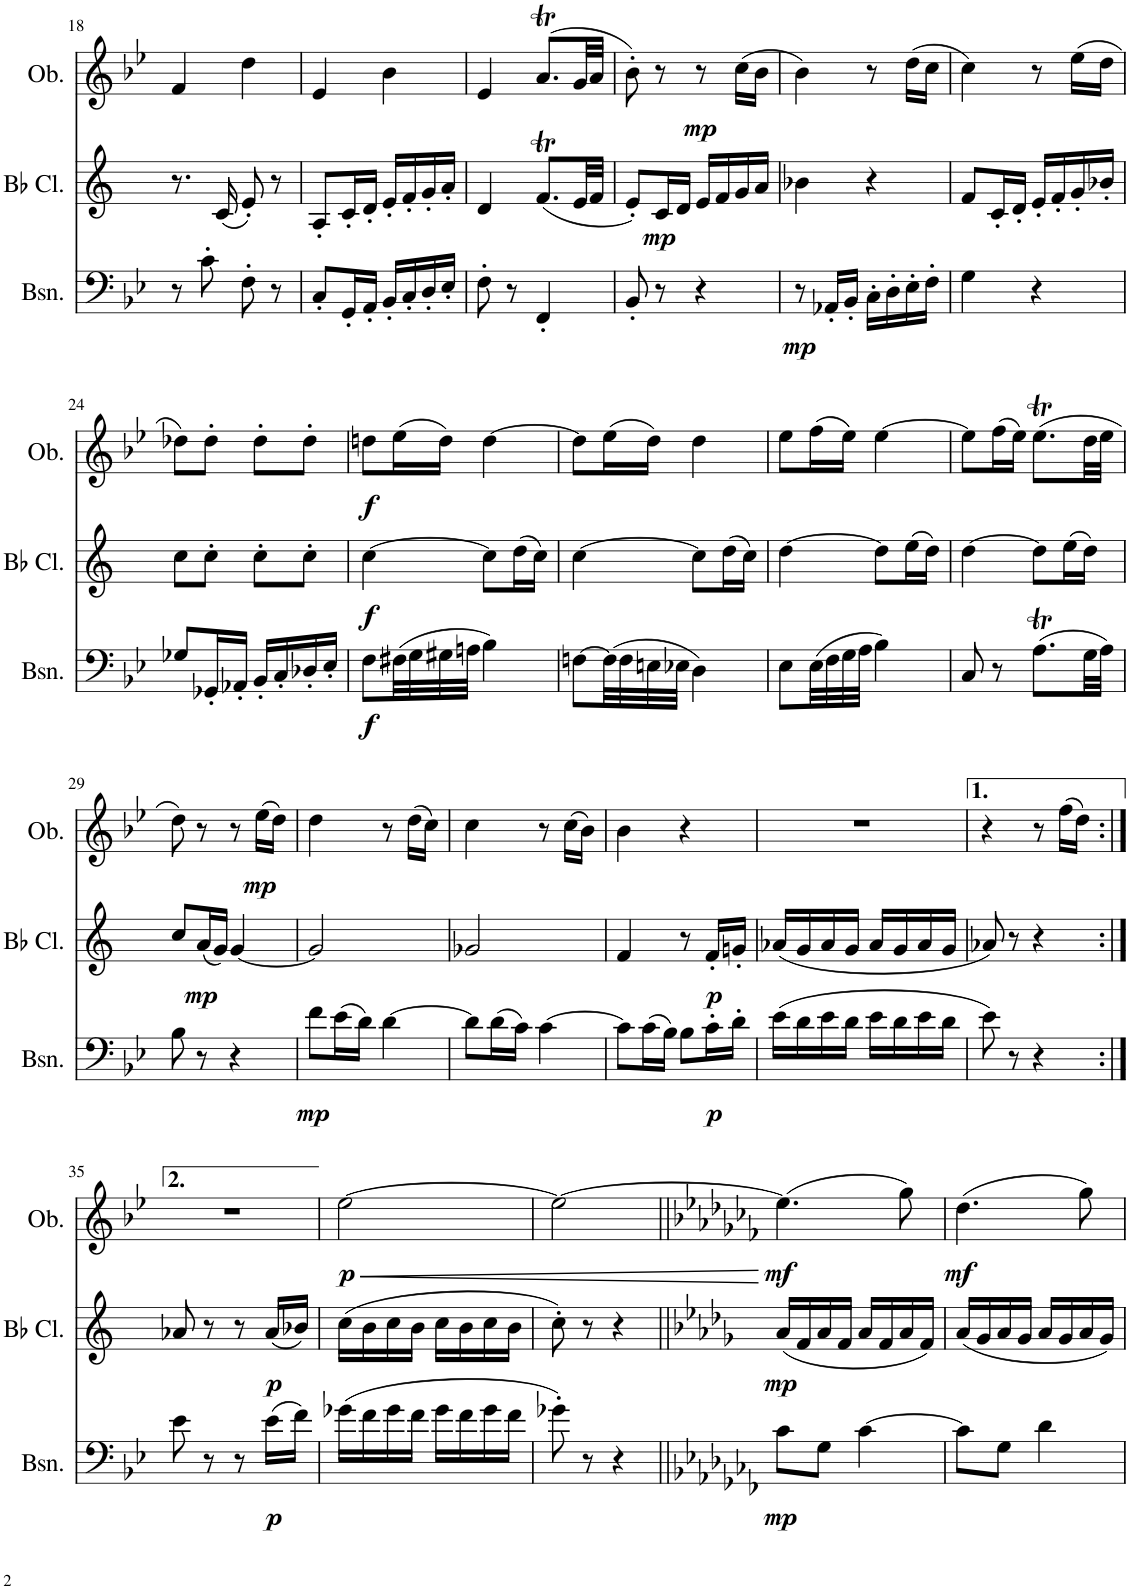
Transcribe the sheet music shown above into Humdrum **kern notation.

**kern	**dynam	**kern	**dynam	**kern	**dynam
*part3	*part3	*part2	*part2	*part1	*part1
*staff3	*staff3	*staff2	*staff2	*staff1	*staff1
*I"Bassoon	*	*I"Bb Clarinet	*	*I"Oboe	*
*I'Bsn.	*	*I'Bb Cl.	*	*I'Ob.	*
!!LO:PB:g=z
*clefF4	*	*clefG2	*	*clefG2	*
*	*	*Trd1c2	*	*	*
*k[b-e-]	*	*k[]	*	*k[b-e-]	*
*M2/4	*	*M2/4	*	*M2/4	*
=18	=18	=18	=18	=18	=18
8r	.	8.r	.	4f/	.
8c'\	.	.	.	.	.
.	.	(16c/	.	.	.
8F'\	.	8e'/)	.	4dd\	.
8r	.	8r	.	.	.
=19	=19	=19	=19	=19	=19
8C'/L	.	8A'/L	.	4e-/	.
16GG'/L	.	16c'/L	.	.	.
16AA'/JJ	.	16d'/JJ	.	.	.
16BB-'/LL	.	16e'/LL	.	4b-\	.
16C'/	.	16f'/	.	.	.
16D'/	.	16g'/	.	.	.
16E-'/JJ	.	16a'/JJ	.	.	.
=20	=20	=20	=20	=20	=20
8F'\	.	4d/	.	4e-/	.
8r	.	.	.	.	.
4FF'/	.	(8.fT/L	.	(8.at/L	.
.	.	32e/LL	.	32g/LL	.
.	.	32f/JJJ	.	32a/JJJ	.
=21	=21	=21	=21	=21	=21
8BB-'/	.	8e'/L)	.	8b-'\)	.
!	!	!	!LO:DY:b	!	!
8r	.	16c/L	mp	8r	.
.	.	16d/JJ	.	.	.
!	!	!	!	!	!LO:DY:b
4r	.	16e/LL	.	8r	mp
.	.	16f/	.	.	.
.	.	16g/	.	(16cc\LL	.
.	.	16a/JJ	.	16b-\JJ	.
=22	=22	=22	=22	=22	=22
!	!LO:DY:b	!	!	!	!
8r	mp	4b-X\	.	4b-\)	.
16AA-X'/LL	.	.	.	.	.
16BB-'/JJ	.	.	.	.	.
16C'\LL	.	4r	.	8r	.
16D'\	.	.	.	.	.
16E-'\	.	.	.	(16dd\LL	.
16F'\JJ	.	.	.	16cc\JJ	.
=23	=23	=23	=23	=23	=23
4G\	.	8f/L	.	4cc\)	.
.	.	16c'/L	.	.	.
.	.	16d'/JJ	.	.	.
4r	.	16e'/LL	.	8r	.
.	.	16f'/	.	.	.
.	.	16g'/	.	(16ee-\LL	.
.	.	16b-X'/JJ	.	16dd\JJ	.
!!LO:LB:g=z
=24	=24	=24	=24	=24	=24
8G-X/L	.	8cc\L	.	8dd-X\L)	.
16GG-X'/L	.	8cc'\J	.	8dd-'\J	.
16AA-X'/JJ	.	.	.	.	.
16BB-'/LL	.	8cc'\L	.	8dd-'\L	.
16C'/	.	.	.	.	.
16D-X'/	.	8cc'\J	.	8dd-'\J	.
16E-'/JJ	.	.	.	.	.
=25	=25	=25	=25	=25	=25
!	!LO:DY:b	!	!LO:DY:b	!	!LO:DY:b
8F\L	f	[4cc\	f	8ddn\L	f
(32F#X\LL	.	.	.	(16ee-\L	.
32G\	.	.	.	.	.
32G#X\	.	.	.	16dd\JJ)	.
32An\JJJ	.	.	.	.	.
4B-\)	.	8cc\L]	.	[4dd\	.
.	.	(16dd\L	.	.	.
.	.	16cc\JJ)	.	.	.
=26	=26	=26	=26	=26	=26
[8Fn\L	.	[4cc\	.	8dd\L]	.
(32F\LL]	.	.	.	(16ee-\L	.
32F\	.	.	.	.	.
32En\	.	.	.	16dd\JJ)	.
32E-X\JJJ	.	.	.	.	.
4D\)	.	8cc\L]	.	4dd\	.
.	.	(16dd\L	.	.	.
.	.	16cc\JJ)	.	.	.
=27	=27	=27	=27	=27	=27
8E-\L	.	[4dd\	.	8ee-\L	.
(32E-\LL	.	.	.	(16ff\L	.
32F\	.	.	.	.	.
32G\	.	.	.	16ee-\JJ)	.
32A\JJJ	.	.	.	.	.
4B-\)	.	8dd\L]	.	[4ee-\	.
.	.	(16ee\L	.	.	.
.	.	16dd\JJ)	.	.	.
=28	=28	=28	=28	=28	=28
8C/	.	[4dd\	.	8ee-\L]	.
8r	.	.	.	(16ff\L	.
.	.	.	.	16ee-\JJ)	.
(8.At\L	.	8dd\L]	.	(8.ee-T\L	.
.	.	(16ee\L	.	.	.
32G\LL	.	16dd\JJ)	.	32dd\LL	.
32A\JJJ)	.	.	.	32ee-\JJJ	.
!!LO:LB:g=z
=29	=29	=29	=29	=29	=29
8B-\	.	8cc/L	.	8dd\)	.
!	!	!	!LO:DY:b	!	!
8r	.	(16a/L	mp	8r	.
.	.	16g/JJ)	.	.	.
4r	.	[4g/	.	8r	.
!	!	!	!	!	!LO:DY:b
.	.	.	.	(16ee-\LL	mp
.	.	.	.	16dd\JJ)	.
=30	=30	=30	=30	=30	=30
!	!LO:DY:b	!	!	!	!
8f\L	mp	2g/]	.	4dd\	.
(16e-\L	.	.	.	.	.
16d\JJ)	.	.	.	.	.
[4d\	.	.	.	8r	.
.	.	.	.	(16dd\LL	.
.	.	.	.	16cc\JJ)	.
=31	=31	=31	=31	=31	=31
8d\L]	.	2g-X/	.	4cc\	.
(16d\L	.	.	.	.	.
16c\JJ)	.	.	.	.	.
[4c\	.	.	.	8r	.
.	.	.	.	(16cc\LL	.
.	.	.	.	16b-\JJ)	.
=32	=32	=32	=32	=32	=32
8c\L]	.	4f/	.	4b-\	.
(16c\L	.	.	.	.	.
16B-\JJ)	.	.	.	.	.
8B-\L	.	8r	.	4r	.
!	!LO:DY:b	!	!LO:DY:b	!	!
16c'\L	p	16f'/LL	p	.	.
16d'\JJ	.	16gn'/JJ	.	.	.
=33	=33	=33	=33	=33	=33
(16e-\LL	.	(16a-X/LL	.	2r	.
16d\	.	16g/	.	.	.
16e-\	.	16a-/	.	.	.
16d\JJ	.	16g/JJ	.	.	.
16e-\LL	.	16a-/LL	.	.	.
16d\	.	16g/	.	.	.
16e-\	.	16a-/	.	.	.
16d\JJ	.	16g/JJ	.	.	.
=34	=34	=34	=34	=34	=34
8e-\)	.	8a-X/)	.	4r	.
8r	.	8r	.	.	.
4r	.	4r	.	8r	.
.	.	.	.	(16ff\LL	.
.	.	.	.	16dd\JJ)	.
!!LO:LB:g=z
=35:|!	=35:|!	=35:|!	=35:|!	=35:|!	=35:|!
8e-\	.	8a-X/	.	2r	.
8r	.	8r	.	.	.
8r	.	8r	.	.	.
!	!LO:DY:b	!	!LO:DY:b	!	!
(16e-\LL	p	(16a-/LL	p	.	.
16f\JJ)	.	16b-X/JJ)	.	.	.
=36	=36	=36	=36	=36	=36
!	!	!	!	!	!LO:HP:b
!	!	!	!	!	!LO:DY:n=1:b
(16g-X\LL	.	(16cc\LL	.	[2ee-\	< p
16f\	.	16b\	.	.	.
16g-\	.	16cc\	.	.	.
16f\JJ	.	16b\JJ	.	.	.
16g-\LL	.	16cc\LL	.	.	.
16f\	.	16b\	.	.	.
16g-\	.	16cc\	.	.	.
16f\JJ	.	16b\JJ	.	.	.
=37	=37	=37	=37	=37	=37
8g-X'\)	.	8cc'\)	.	2ee-\_	.
8r	.	8r	.	.	.
4r	.	4r	.	.	.
.	.	.	.	.	[
=38||	=38||	=38||	=38||	=38||	=38||
*k[b-e-a-d-g-c-f-]	*	*k[b-e-a-d-g-]	*	*k[b-e-a-d-g-c-f-]	*
!	!LO:DY:b	!	!LO:DY:b	!	!LO:DY:b
8c-\L	mp	(16a-/LL	mp	(4.ee-\]	mf
.	.	16f/	.	.	.
8G-\J	.	16a-/	.	.	.
.	.	16f/JJ	.	.	.
[4c-\	.	16a-/LL	.	.	.
.	.	16f/	.	.	.
.	.	16a-/	.	8gg-\)	.
.	.	16f/JJ)	.	.	.
=39	=39	=39	=39	=39	=39
!	!	!	!	!	!LO:DY:b
8c-\L]	.	(16a-/LL	.	(4.dd-\	mf
.	.	16g-/	.	.	.
8G-\J	.	16a-/	.	.	.
.	.	16g-/JJ	.	.	.
4d-\	.	16a-/LL	.	.	.
.	.	16g-/	.	.	.
.	.	16a-/	.	8gg-\)	.
.	.	16g-/JJ)	.	.	.
=	=	=	=	=	=
*-	*-	*-	*-	*-	*-
